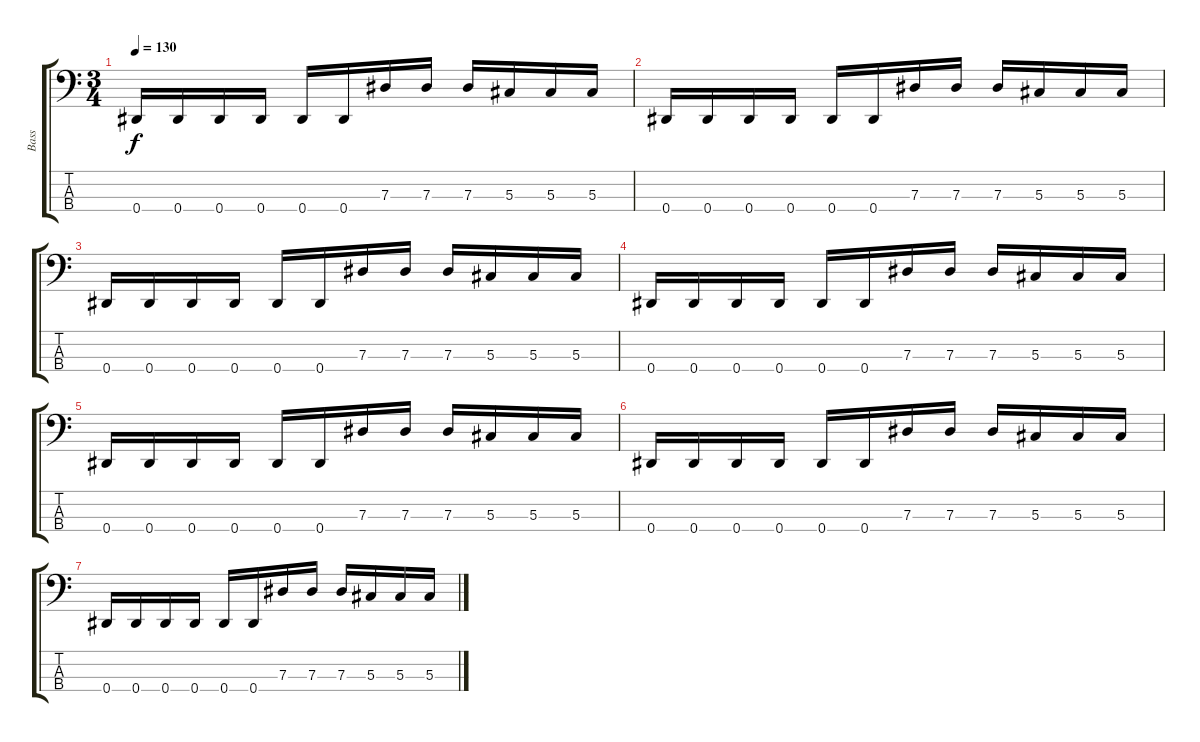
\track ("Bass" "Bass") {instrument electricbassfinger}
\staff {score tabs}
\tuning (Gb2 Db2 Ab1 Eb1) {hide}
\ts (3 4)
\tempo 130
\clef f4
\ks c
0.4.16{dy f} 0.4.16 0.4.16 0.4.16 0.4.16 0.4.16 7.3.16 7.3.16 7.3.16 5.3.16 5.3.16 5.3.16 |
0.4.16 0.4.16 0.4.16 0.4.16 0.4.16 0.4.16 7.3.16 7.3.16 7.3.16 5.3.16 5.3.16 5.3.16 |
0.4.16 0.4.16 0.4.16 0.4.16 0.4.16 0.4.16 7.3.16 7.3.16 7.3.16 5.3.16 5.3.16 5.3.16 |
0.4.16 0.4.16 0.4.16 0.4.16 0.4.16 0.4.16 7.3.16 7.3.16 7.3.16 5.3.16 5.3.16 5.3.16 |
0.4.16 0.4.16 0.4.16 0.4.16 0.4.16 0.4.16 7.3.16 7.3.16 7.3.16 5.3.16 5.3.16 5.3.16 |
0.4.16 0.4.16 0.4.16 0.4.16 0.4.16 0.4.16 7.3.16 7.3.16 7.3.16 5.3.16 5.3.16 5.3.16 |
0.4.16 0.4.16 0.4.16 0.4.16 0.4.16 0.4.16 7.3.16 7.3.16 7.3.16 5.3.16 5.3.16 5.3.16
